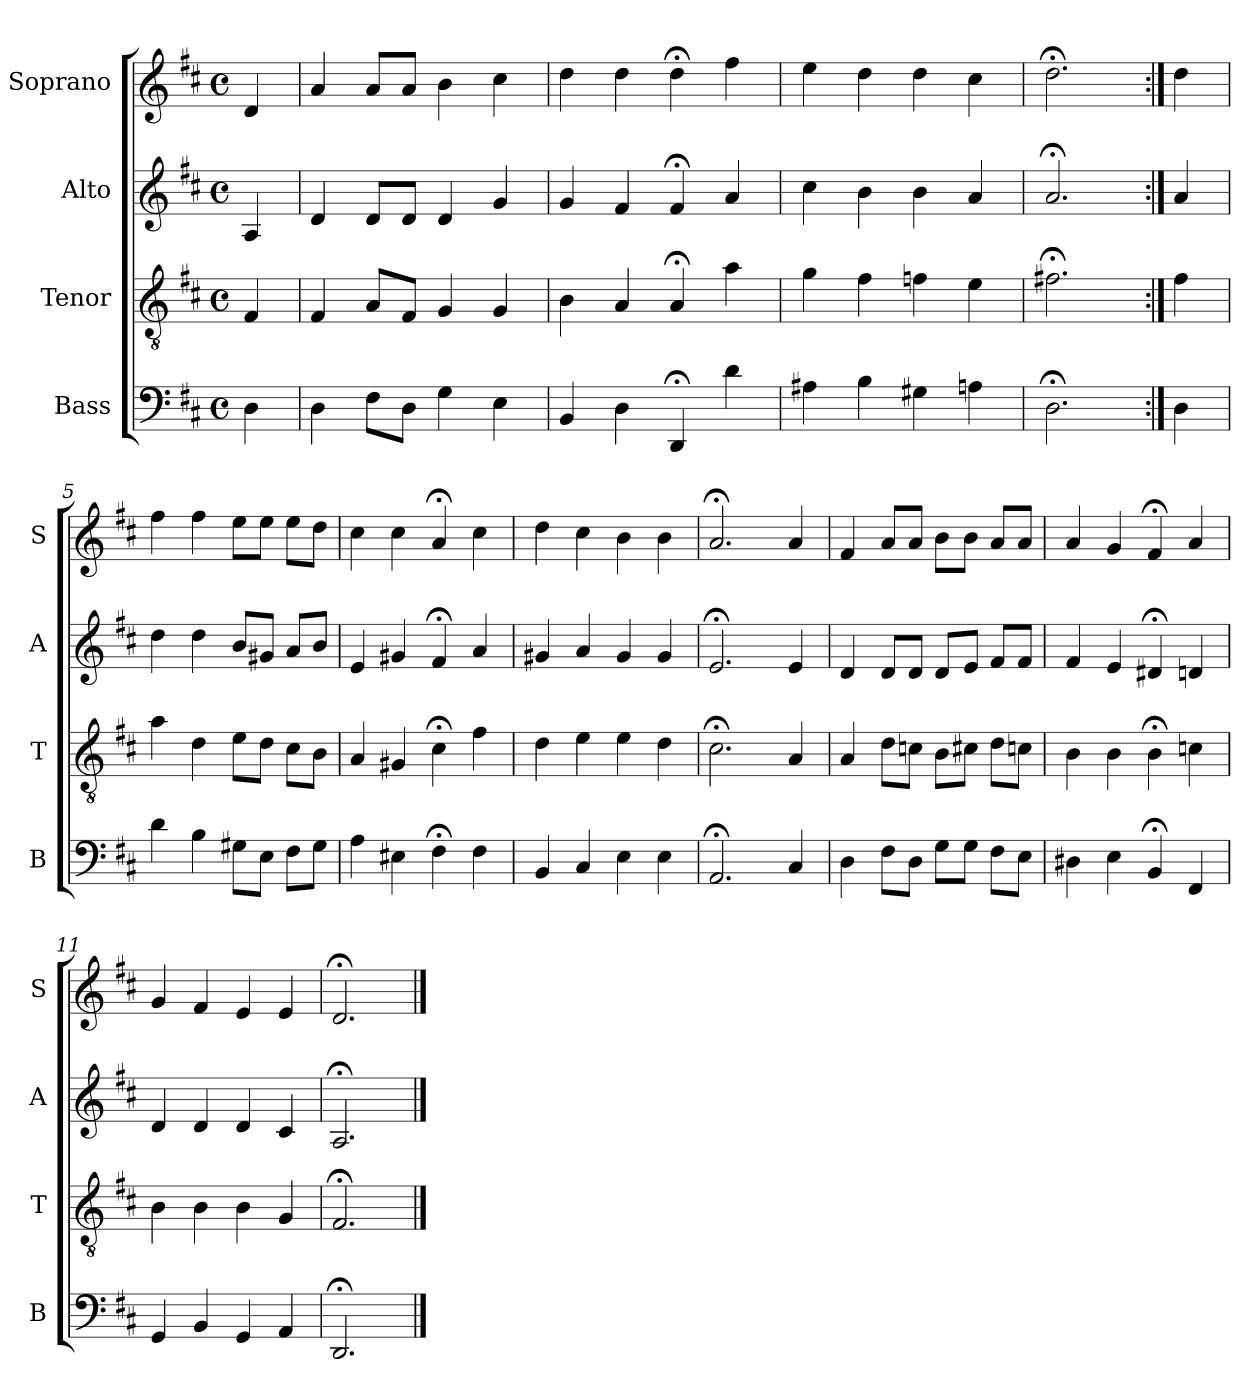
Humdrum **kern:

**kern	**kern	**kern	**kern
*part4	*part3	*part2	*part1
*staff4	*staff3	*staff2	*staff1
*I"Bass	*I"Tenor	*I"Alto	*I"Soprano
*I'B	*I'T	*I'A	*I'S
*clefF4	*clefGv2	*clefG2	*clefG2
*k[f#c#]	*k[f#c#]	*k[f#c#]	*k[f#c#]
*D:	*D:	*D:	*D:
*M4/4	*M4/4	*M4/4	*M4/4
*met(c)	*met(c)	*met(c)	*met(c)
*MM100	*MM100	*MM100	*MM100
=	=	=	=
4D	4F#	4A	4d
=1	=1	=1	=1
4D	4F#	4d	4a
8F#L	8AL	8dL	8aL
8DJ	8F#J	8dJ	8aJ
4G	4G	4d	4b
4E	4G	4g	4cc#
=2	=2	=2	=2
4BB	4B	4g	4dd
4D	4A	4f#	4dd
4DD;<	4A;<	4f#;<	4dd;<
4d	4a	4a	4ff#
=3	=3	=3	=3
4A#X	4g	4cc#	4ee
4B	4f#	4b	4dd
4G#X	4fn	4b	4dd
4An	4e	4a	4cc#
=4	=4	=4	=4
2.D;<	2.f#X;<	2.a;<	2.dd;<
=:|!	=:|!	=:|!	=:|!
4D	4f#	4a	4dd
=5	=5	=5	=5
4d	4a	4dd	4ff#
4B	4d	4dd	4ff#
8G#XL	8eL	8bL	8eeL
8EJ	8dJ	8g#XJ	8eeJ
8F#L	8c#L	8aL	8eeL
8G#J	8BJ	8bJ	8ddJ
=6	=6	=6	=6
4A	4A	4e	4cc#
4E#X	4G#X	4g#X	4cc#
4F#;<	4c#;<	4f#;<	4a;<
4F#	4f#	4a	4cc#
=7	=7	=7	=7
4BB	4d	4g#X	4dd
4C#	4e	4a	4cc#
4E	4e	4g#	4b
4E	4d	4g#	4b
=8	=8	=8	=8
2.AA;<	2.c#;<	2.e;<	2.a;<
4C#	4A	4e	4a
=9	=9	=9	=9
4D	4A	4d	4f#
8F#L	8dL	8dL	8aL
8DJ	8cnJ	8dJ	8aJ
8GL	8BL	8dL	8bL
8GJ	8c#XJ	8eJ	8bJ
8F#L	8dL	8f#L	8aL
8EJ	8cnJ	8f#J	8aJ
=10	=10	=10	=10
4D#X	4B	4f#	4a
4E	4B	4e	4g
4BB;<	4B;<	4d#X;<	4f#;<
4FF#	4cn	4dn	4a
=11	=11	=11	=11
4GG	4B	4d	4g
4BB	4B	4d	4f#
4GG	4B	4d	4e
4AA	4G	4c#	4e
=12	=12	=12	=12
2.DD;<	2.F#;<	2.A;<	2.d;<
==	==	==	==
*-	*-	*-	*-
